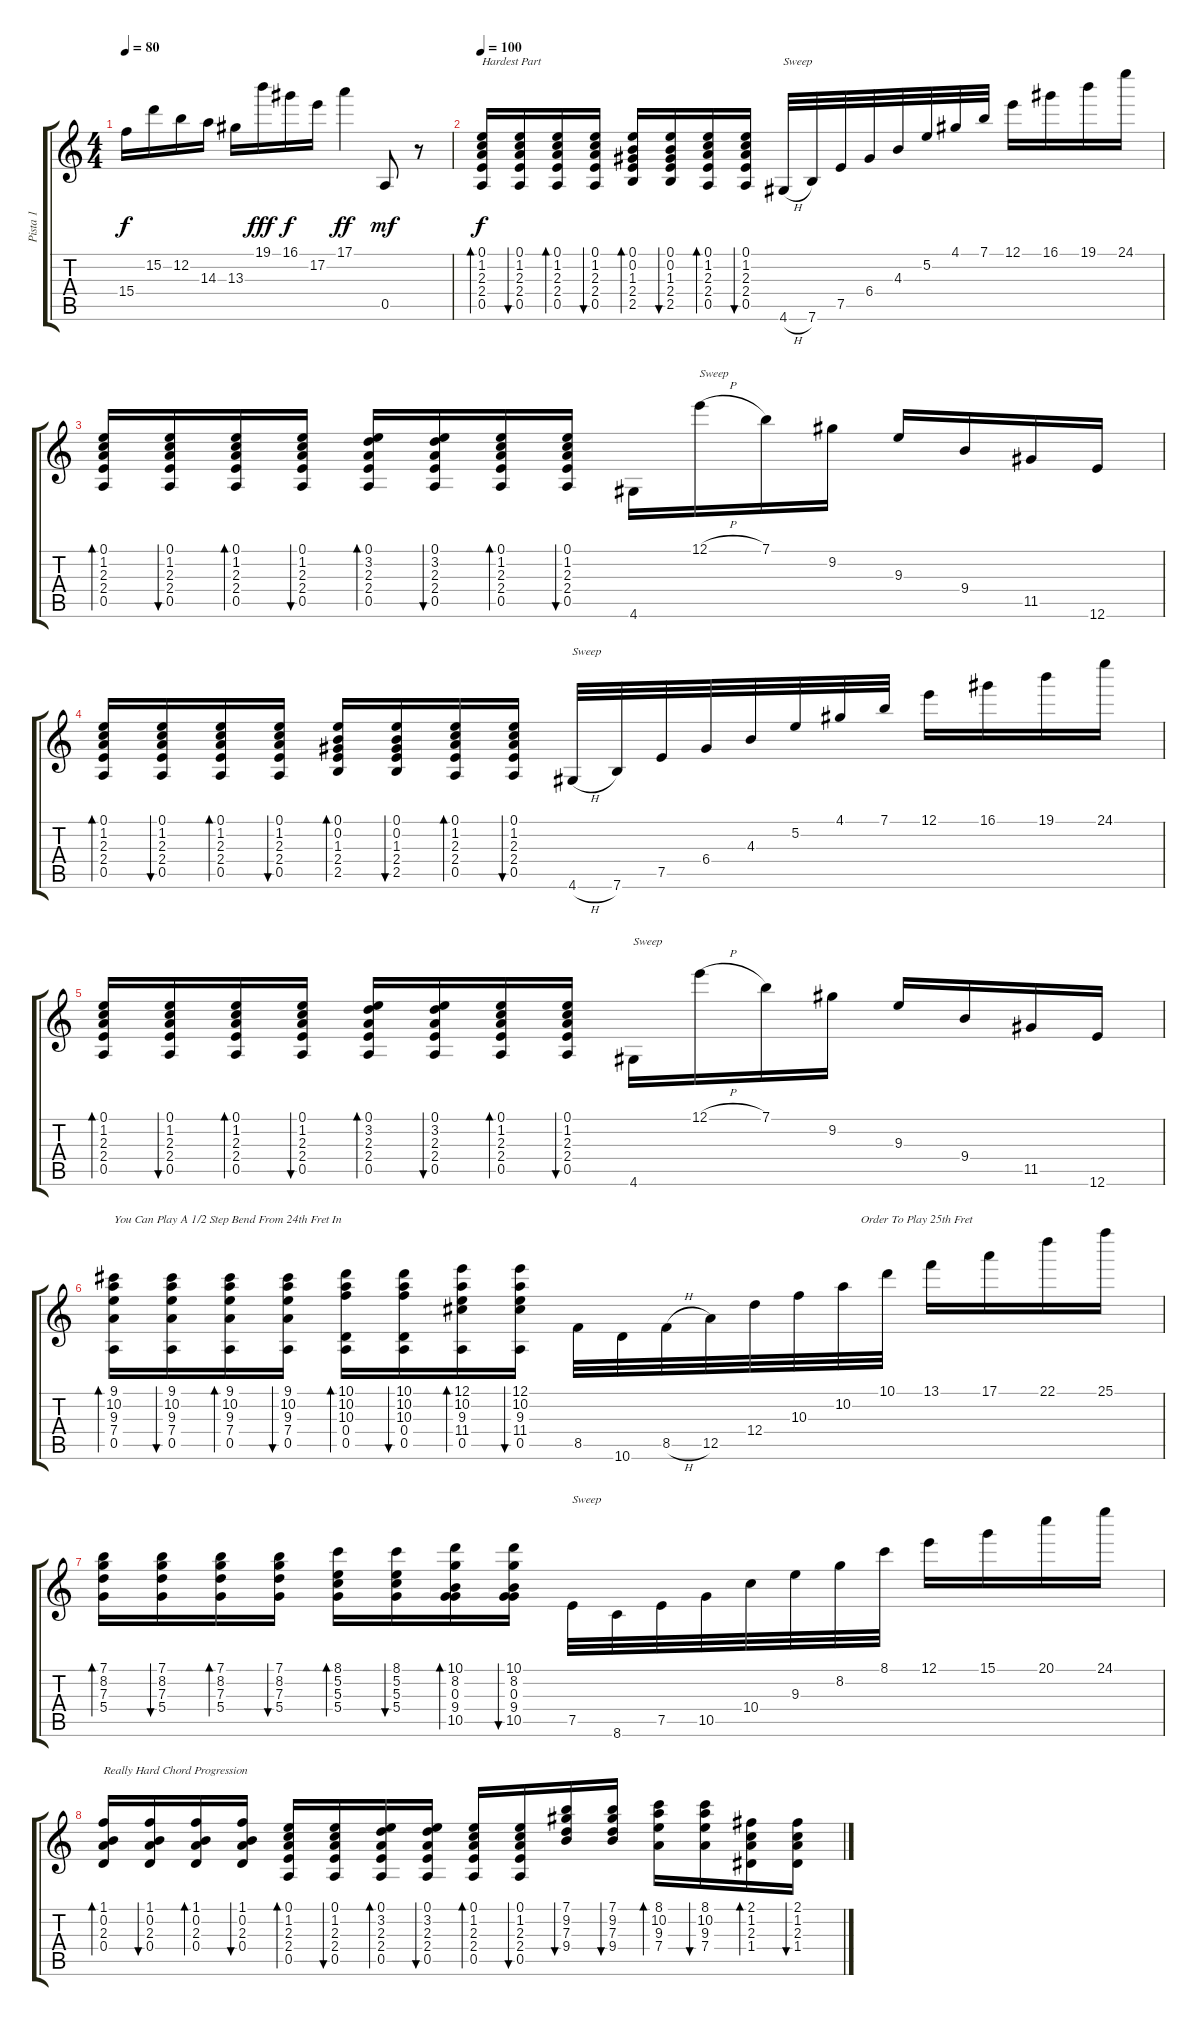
\track ("Pista 1" "Pista 1") {instrument electricguitarjazz}
\staff {score tabs}
\tuning (E4 B3 G3 D3 A2 E2) {hide}
\ts (4 4)
\tempo 80
\clef g2
\ks c
15.4.16{dy f} 15.2.16 12.2.16 14.3.16 13.3.16 19.1.16{dy fff} 16.1.16{dy f} 17.2.16 17.1.4{dy ff} 0.5.8{dy mf} r.8 |
\tempo 100
(0.1 1.2 2.3 2.4 0.5).16{bd 60 txt "Hardest Part" dy f} (0.1 1.2 2.3 2.4 0.5).16{bu 60} (0.1 1.2 2.3 2.4 0.5).16{bd 60} (0.1 1.2 2.3 2.4 0.5).16{bu 60} (0.1 0.2 1.3 2.4 2.5).16{bd 60} (0.1 0.2 1.3 2.4 2.5).16{bu 60} (0.1 1.2 2.3 2.4 0.5).16{bd 60} (0.1 1.2 2.3 2.4 0.5).16{bu 60} 4.6{h}.32{txt "Sweep"} 7.6.32 7.5.32 6.4.32 4.3.32 5.2.32 4.1.32 7.1.32 12.1.16 16.1.16 19.1.16 24.1.16 |
(0.1 1.2 2.3 2.4 0.5).16{bd 60} (0.1 1.2 2.3 2.4 0.5).16{bu 60} (0.1 1.2 2.3 2.4 0.5).16{bd 60} (0.1 1.2 2.3 2.4 0.5).16{bu 60} (0.1 3.2 2.3 2.4 0.5).16{bd 60} (0.1 3.2 2.3 2.4 0.5).16{bu 60} (0.1 1.2 2.3 2.4 0.5).16{bd 60} (0.1 1.2 2.3 2.4 0.5).16{bu 60} 4.6.16 12.1{h}.16{txt "Sweep"} 7.1.16 9.2.16 9.3.16 9.4.16 11.5.16 12.6.16 |
(0.1 1.2 2.3 2.4 0.5).16{bd 60} (0.1 1.2 2.3 2.4 0.5).16{bu 60} (0.1 1.2 2.3 2.4 0.5).16{bd 60} (0.1 1.2 2.3 2.4 0.5).16{bu 60} (0.1 0.2 1.3 2.4 2.5).16{bd 60} (0.1 0.2 1.3 2.4 2.5).16{bu 60} (0.1 1.2 2.3 2.4 0.5).16{bd 60} (0.1 1.2 2.3 2.4 0.5).16{bu 60} 4.6{h}.32{txt "Sweep"} 7.6.32 7.5.32 6.4.32 4.3.32 5.2.32 4.1.32 7.1.32 12.1.16 16.1.16 19.1.16 24.1.16 |
(0.1 1.2 2.3 2.4 0.5).16{bd 60} (0.1 1.2 2.3 2.4 0.5).16{bu 60} (0.1 1.2 2.3 2.4 0.5).16{bd 60} (0.1 1.2 2.3 2.4 0.5).16{bu 60} (0.1 3.2 2.3 2.4 0.5).16{bd 60} (0.1 3.2 2.3 2.4 0.5).16{bu 60} (0.1 1.2 2.3 2.4 0.5).16{bd 60} (0.1 1.2 2.3 2.4 0.5).16{bu 60} 4.6.16{txt "Sweep"} 12.1{h}.16 7.1.16 9.2.16 9.3.16 9.4.16 11.5.16 12.6.16 |
(9.1 10.2 9.3 7.4 0.5).16{bd 60 txt "You Can Play A 1/2 Step Bend From 24th Fret In"} (9.1 10.2 9.3 7.4 0.5).16{bu 60} (9.1 10.2 9.3 7.4 0.5).16{bd 60} (9.1 10.2 9.3 7.4 0.5).16{bu 60} (10.1 10.2 10.3 0.4 0.5).16{bd 60} (10.1 10.2 10.3 0.4 0.5).16{bu 60} (12.1 10.2 9.3 11.4 0.5).16{bd 60} (12.1 10.2 9.3 11.4 0.5).16{bu 60} 8.5.32 10.6.32 8.5{h}.32 12.5.32 12.4.32 10.3.32 10.2.32{txt "      Order To Play 25th Fret"} 10.1.32 13.1.16 17.1.16 22.1.16 25.1.16 |
(7.1 8.2 7.3 5.4).16{bd 60} (7.1 8.2 7.3 5.4).16{bu 60} (7.1 8.2 7.3 5.4).16{bd 60} (7.1 8.2 7.3 5.4).16{bu 60} (8.1 5.2 5.3 5.4).16{bd 60} (8.1 5.2 5.3 5.4).16{bu 60} (10.1 8.2 0.3 9.4 10.5).16{bd 60} (10.1 8.2 0.3 9.4 10.5).16{bu 60} 7.5.32{txt "Sweep"} 8.6.32 7.5.32 10.5.32 10.4.32 9.3.32 8.2.32 8.1.32 12.1.16 15.1.16 20.1.16 24.1.16 |
(1.1 0.2 2.3 0.4).16{bd 60 txt "Really Hard Chord Progression"} (1.1 0.2 2.3 0.4).16{bu 60} (1.1 0.2 2.3 0.4).16{bd 60} (1.1 0.2 2.3 0.4).16{bu 60} (0.1 1.2 2.3 2.4 0.5).16{bd 60} (0.1 1.2 2.3 2.4 0.5).16{bu 60} (0.1 3.2 2.3 2.4 0.5).16{bd 60} (0.1 3.2 2.3 2.4 0.5).16{bu 60} (0.1 1.2 2.3 2.4 0.5).16{bd 60} (0.1 1.2 2.3 2.4 0.5).16{bu 60} (7.1 9.2 7.3 9.4).16{bu 60} (7.1 9.2 7.3 9.4).16{bu 60} (8.1 10.2 9.3 7.4).16{bd 60} (8.1 10.2 9.3 7.4).16{bu 60} (2.1 1.2 2.3 1.4).16{bd 60} (2.1 1.2 2.3 1.4).16{bu 60}
